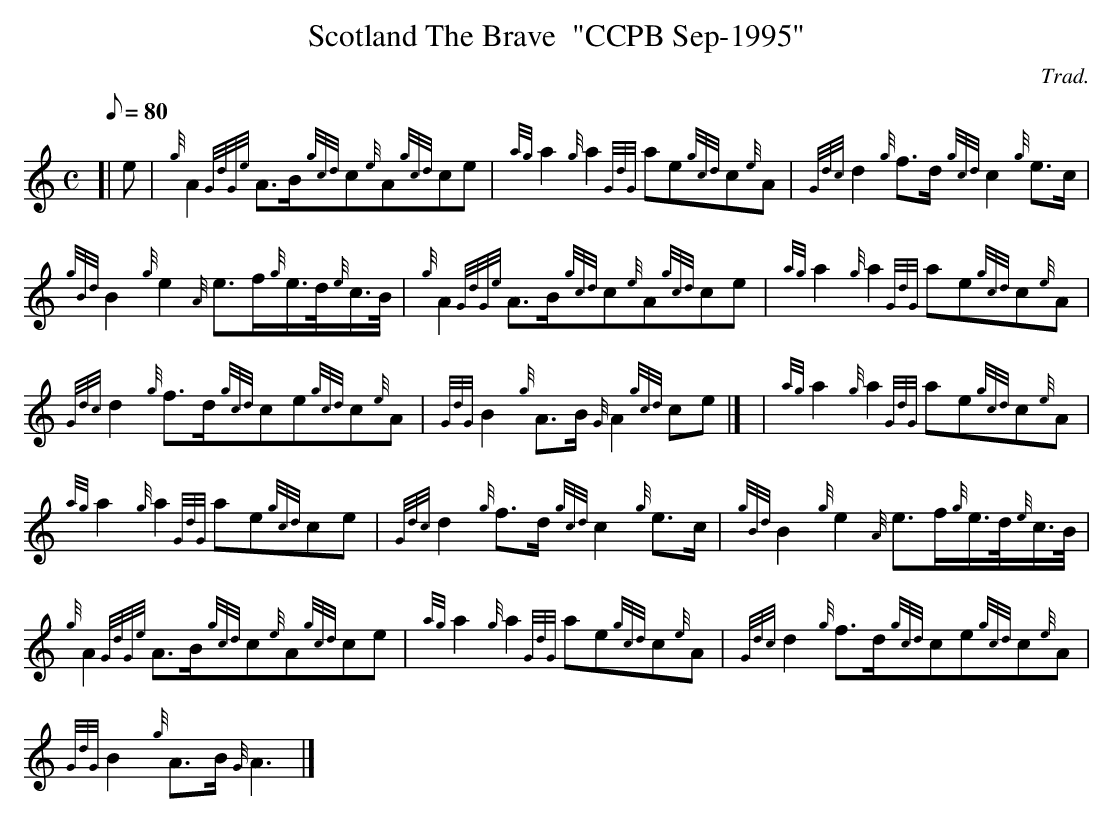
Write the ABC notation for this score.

X:1
T:Scotland The Brave  "CCPB Sep-1995"
M:C
L:1/8
Q:80
C:Trad.
K:HP
[| e | \
{g}A2{GdGe}A3/2B/2{gcd}c{e}A{gcd}ce | \
{ag}a2{g}a2{GdG}ae{gcd}c{e}A | \
{Gdc}d2{g}f3/2d/2{gcd}c2{g}e3/2c/2 |
{gBd}B2{g}e2{A}e3/2f/2{g}e3/4d/4{e}c3/4B/4 | \
{g}A2{GdGe}A3/2B/2{gcd}c{e}A{gcd}ce | \
{ag}a2{g}a2{GdG}ae{gcd}c{e}A |
{Gdc}d2{g}f3/2d/2{gcd}ce{gcd}c{e}A | \
{GdG}B2{g}A3/2B/2{G}A2{gcd}ce|] [ | \
{ag}a2{g}a2{GdG}ae{gcd}c{e}A |
{ag}a2{g}a2{GdG}ae{gcd}ce | \
{Gdc}d2{g}f3/2d/2{gcd}c2{g}e3/2c/2 | \
{gBd}B2{g}e2{A}e3/2f/2{g}e3/4d/4{e}c3/4B/4 |
{g}A2{GdGe}A3/2B/2{gcd}c{e}A{gcd}ce | \
{ag}a2{g}a2{GdG}ae{gcd}c{e}A | \
{Gdc}d2{g}f3/2d/2{gcd}ce{gcd}c{e}A |
{GdG}B2{g}A3/2B/2{G}A3|]
